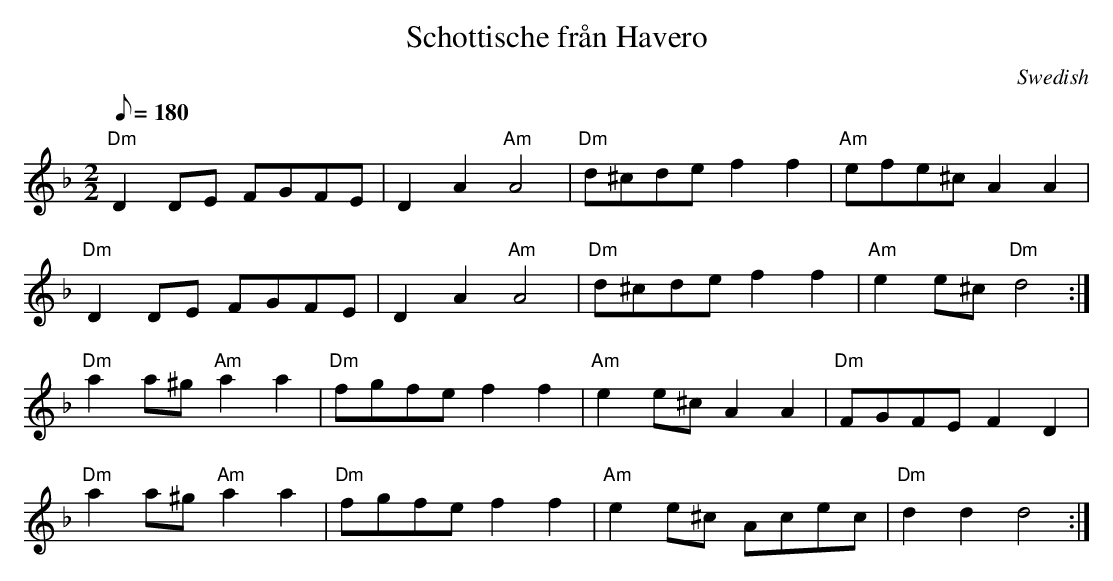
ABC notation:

X:1
T:Schottische fr\aan Havero
M:2/2
L:1/8
Q:180
O:Swedish
K:Dm
"Dm"D2 DE FGFE|D2 A2 "Am"A4|"Dm"d^cde f2 f2|"Am"efe^c A2 A2|!
"Dm"D2 DE FGFE|D2 A2 "Am"A4|"Dm"d^cde f2 f2|"Am"e2 e^c "Dm"d4:|!
"Dm"a2 a^g "Am"a2 a2|"Dm"fgfe f2 f2|"Am"e2 e^c A2 A2|"Dm"FGFE F2 D2|!
"Dm"a2 a^g "Am"a2 a2|"Dm"fgfe f2 f2|"Am"e2 e^c Acec|"Dm"d2 d2 d4:|!
